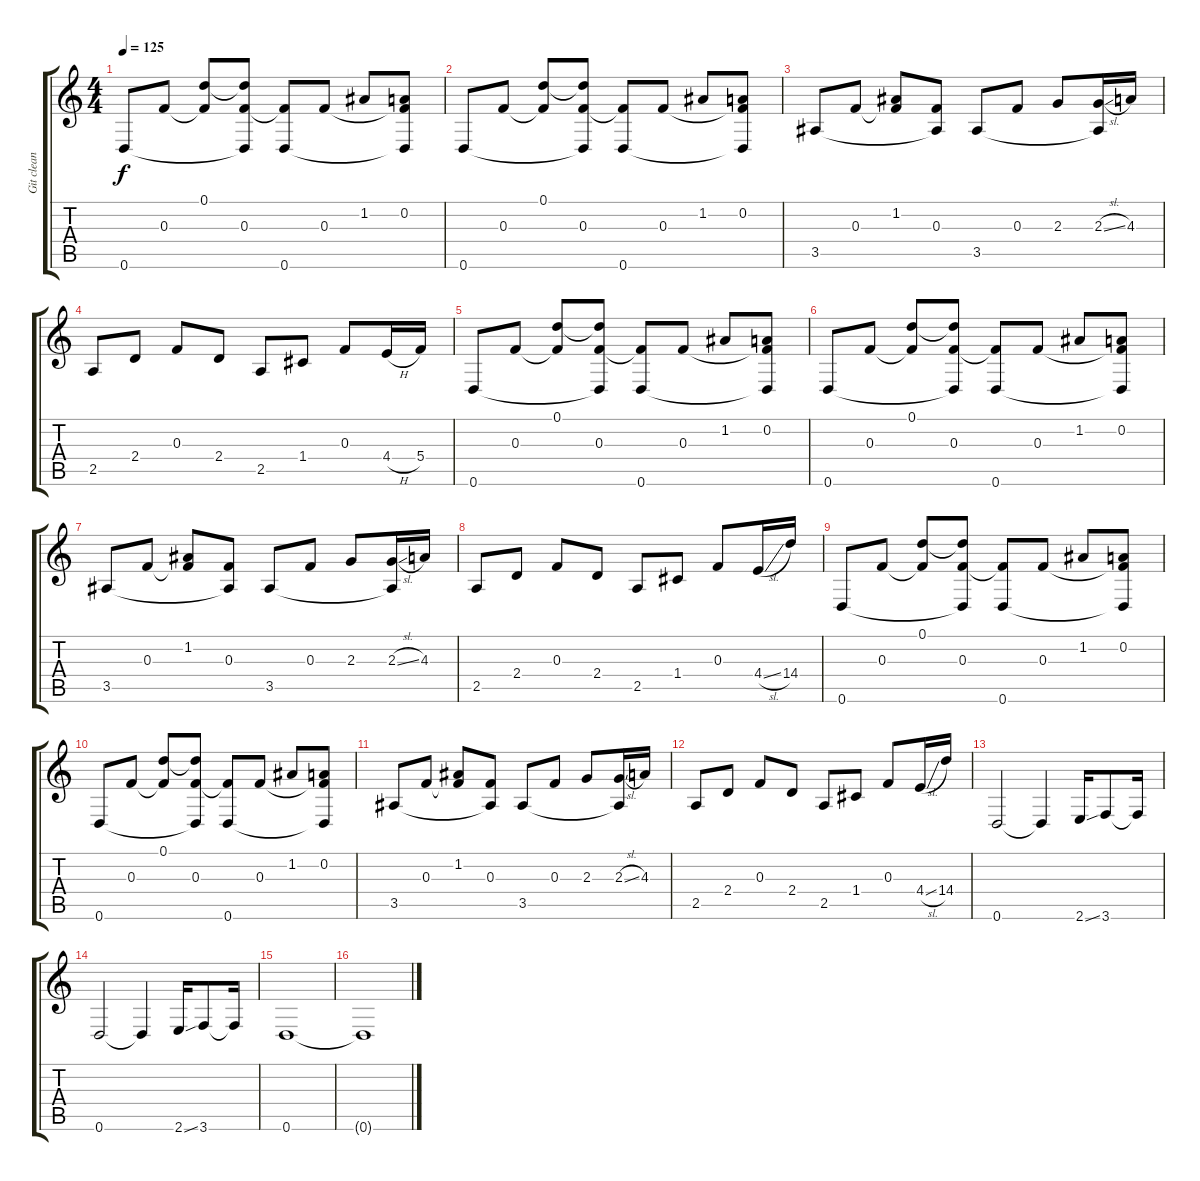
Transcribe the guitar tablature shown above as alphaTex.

\track ("Git clean rechts" "Git clean ") {instrument acousticguitarsteel}
\staff {score tabs}
\tuning (D4 A3 F3 C3 G2 D2) {hide}
\ts (4 4)
\tempo 125
\clef g2
\ks c
0.6.8{dy f} 0.3.8 (0.1 0.3{t}).8 (0.1{t} 0.3 0.6{t}).8 (0.3{t} 0.6).8 0.3.8 1.2.8 (0.2 0.3{t} 0.6{t}).8 |
0.6.8 0.3.8 (0.1 0.3{t}).8 (0.1{t} 0.3 0.6{t}).8 (0.3{t} 0.6).8 0.3.8 1.2.8 (0.2 0.3{t} 0.6{t}).8 |
3.5.8 0.3.8 (1.2 0.3{t}).8 (0.3 3.5{t}).8 3.5.8 0.3.8 2.3.8 (2.3{sl} 3.5{t}).16 4.3.16 |
2.5.8 2.4.8 0.3.8 2.4.8 2.5.8 1.4.8 0.3.8 4.4{h}.16 5.4.16 |
0.6.8 0.3.8 (0.1 0.3{t}).8 (0.1{t} 0.3 0.6{t}).8 (0.3{t} 0.6).8 0.3.8 1.2.8 (0.2 0.3{t} 0.6{t}).8 |
0.6.8 0.3.8 (0.1 0.3{t}).8 (0.1{t} 0.3 0.6{t}).8 (0.3{t} 0.6).8 0.3.8 1.2.8 (0.2 0.3{t} 0.6{t}).8 |
3.5.8 0.3.8 (1.2 0.3{t}).8 (0.3 3.5{t}).8 3.5.8 0.3.8 2.3.8 (2.3{sl} 3.5{t}).16 4.3.16 |
2.5.8 2.4.8 0.3.8 2.4.8 2.5.8 1.4.8 0.3.8 4.4{sl}.16 14.4.16 |
0.6.8 0.3.8 (0.1 0.3{t}).8 (0.1{t} 0.3 0.6{t}).8 (0.3{t} 0.6).8 0.3.8 1.2.8 (0.2 0.3{t} 0.6{t}).8 |
0.6.8 0.3.8 (0.1 0.3{t}).8 (0.1{t} 0.3 0.6{t}).8 (0.3{t} 0.6).8 0.3.8 1.2.8 (0.2 0.3{t} 0.6{t}).8 |
3.5.8 0.3.8 (1.2 0.3{t}).8 (0.3 3.5{t}).8 3.5.8 0.3.8 2.3.8 (2.3{sl} 3.5{t}).16 4.3.16 |
2.5.8 2.4.8 0.3.8 2.4.8 2.5.8 1.4.8 0.3.8 4.4{sl}.16 14.4.16 |
0.6.2 0.6{t}.4 2.6{ss}.16 3.6.8 3.6{t}.16 |
0.6.2 0.6{t}.4 2.6{ss}.16 3.6.8 3.6{t}.16 |
0.6.1 |
0.6{t}.1
